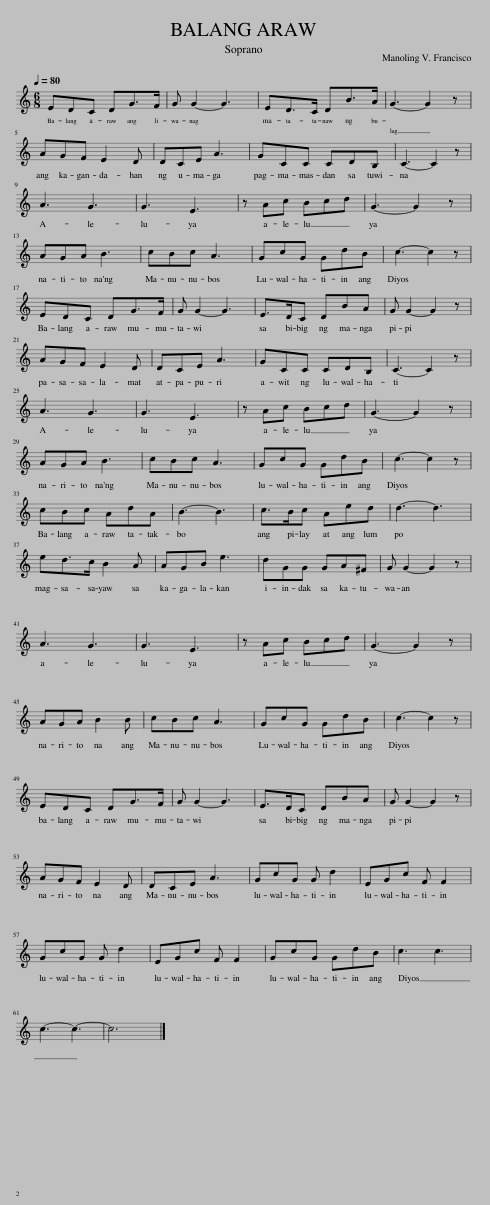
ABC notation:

X:1
L:1/8
Q:1/4=80
M:6/8
I:linebreak $
K:C
V:1 treble
V:1
 EDC DG>F | G G2- G3 | ED>C DB>A | G3- G2 z |$ AGF E2 D | %5
 DCE A3 | GCC CDB, | C3- C2 z |$ A3 G3 | G3 E3 | %10
 z Ac Bcd | G3- G2 z |$ AGA B3 | cBc A3 | GcG GdB | %15
 c3- c2 z |$ EDC DG>F | G G2- G3 | E>DC DBA | G G2- G2 z |$ %20
 AGF E2 D | DCE A3 | GCC CDB, | C3- C2 z |$ A3 G3 | %25
 G3 E3 | z Ac Bcd | G3- G2 z |$ AGA B3 | cBc A3 | %30
 GcG GdB | c3- c2 z |$ cBc AdA | B3- B3 | c>Bc Aed | %35
 d3- d3 |$ ed>c B2 A | AGB e3 | dGG GA^F | G G2- G2 z |$ %40
 A3 G3 | G3 E3 | z Ac Bcd | G3- G2 z |$ AGA B2 B | %45
 cBc A3 | GcG GdB | c3- c2 z |$ EDC DG>F | G G2- G3 | %50
 E>DC DBA | G G2- G2 z |$ AGF E2 D | DCE A3 | GcG G d2 | %55
 EGc F F2 |$ GcG G d2 | EGc F F2 | GcG GdB | c3 c3 |$ %60
 c3- c3- | c6 |] %62
